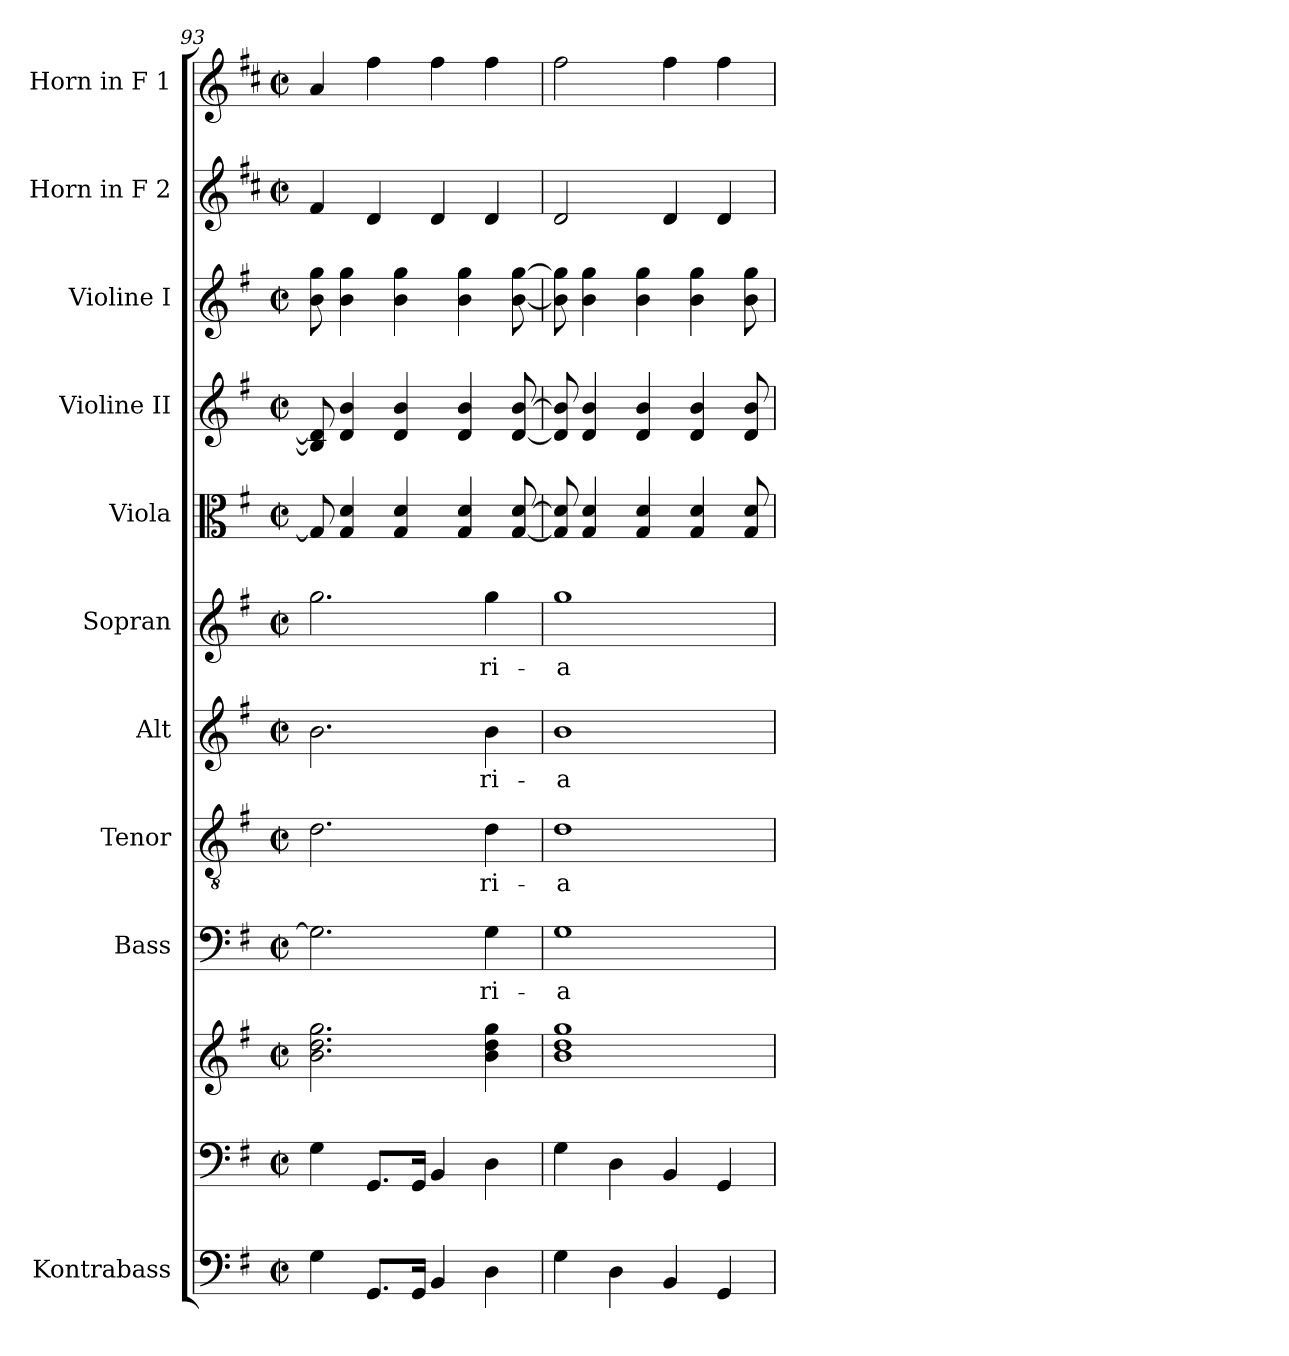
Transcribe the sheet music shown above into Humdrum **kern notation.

**kern	**kern	**kern	**kern	**text	**kern	**text	**kern	**text	**kern	**text	**kern	**kern	**kern	**kern	**kern
*part11	*part10	*part10	*part9	*part9	*part8	*part8	*part7	*part7	*part6	*part6	*part5	*part4	*part3	*part2	*part1
*staff12	*staff11	*staff10	*staff9	*staff9	*staff8	*staff8	*staff7	*staff7	*staff6	*staff6	*staff5	*staff4	*staff3	*staff2	*staff1
*I"Kontrabass	*	*	*I"Bass	*	*I"Tenor	*	*I"Alt	*	*I"Sopran	*	*I"Viola	*I"Violine II	*I"Violine I	*I"Horn in F 2	*I"Horn in F 1
*I'Kb.	*	*	*I'B.	*	*I'T.	*	*I'A.	*	*I'S.	*	*I'Vla.	*I'Vl. II	*I'Vl. I	*	*
*clefF4	*clefF4	*clefG2	*clefF4	*	*clefGv2	*	*clefG2	*	*clefG2	*	*clefC3	*clefG2	*clefG2	*clefG2	*clefG2
*ITrd7c12	*	*	*	*	*	*	*	*	*	*	*	*	*	*ITrd4c7	*ITrd4c7
*k[f#]	*k[f#]	*k[f#]	*k[f#]	*	*k[f#]	*	*k[f#]	*	*k[f#]	*	*k[f#]	*k[f#]	*k[f#]	*k[f#]	*k[f#]
*G:	*G:	*G:	*G:	*	*G:	*	*G:	*	*G:	*	*G:	*G:	*G:	*G:	*G:
*M2/2	*M2/2	*M2/2	*M2/2	*	*M2/2	*	*M2/2	*	*M2/2	*	*M2/2	*M2/2	*M2/2	*M2/2	*M2/2
*met(c|)	*met(c|)	*met(c|)	*met(c|)	*	*met(c|)	*	*met(c|)	*	*met(c|)	*	*met(c|)	*met(c|)	*met(c|)	*met(c|)	*met(c|)
=93	=93	=93	=93	=93	=93	=93	=93	=93	=93	=93	=93	=93	=93	=93	=93
4GG\	4G\	2.b\ 2.dd\ 2.gg\	2.G\]	.	2.d\	.	2.b\	.	2.gg\	.	8G/]	8B/] 8d/]	8b\ 8gg\	4B/	4d/
.	.	.	.	.	.	.	.	.	.	.	4G/ 4d/	4d/ 4b/	4b\ 4gg\	.	.
8.GGG/L	8.GG/L	.	.	.	.	.	.	.	.	.	.	.	.	4G/	4b\
.	.	.	.	.	.	.	.	.	.	.	4G/ 4d/	4d/ 4b/	4b\ 4gg\	.	.
16GGG/Jk	16GG/Jk	.	.	.	.	.	.	.	.	.	.	.	.	.	.
4BBB/	4BB/	.	.	.	.	.	.	.	.	.	.	.	.	4G/	4b\
.	.	.	.	.	.	.	.	.	.	.	4G/ 4d/	4d/ 4b/	4b\ 4gg\	.	.
!	!	!	!	!LO:LY:b	!	!LO:LY:b	!	!LO:LY:b	!	!LO:LY:b	!	!	!	!	!
4DD\	4D\	4b\ 4dd\ 4gg\	4G\	-ri-	4d\	-ri-	4b\	-ri-	4gg\	-ri-	.	.	.	4G/	4b\
.	.	.	.	.	.	.	.	.	.	.	[8G/ [8d/	[8d/ [8b/	[8b\ [8gg\	.	.
=94	=94	=94	=94	=94	=94	=94	=94	=94	=94	=94	=94	=94	=94	=94	=94
!	!	!	!	!LO:LY:b	!	!LO:LY:b	!	!LO:LY:b	!	!LO:LY:b	!	!	!	!	!
4GG\	4G\	1b 1dd 1gg	1G	-a	1d	-a	1b	-a	1gg	-a	8G/] 8d/]	8d/] 8b/]	8b\] 8gg\]	2G/	2b\
.	.	.	.	.	.	.	.	.	.	.	4G/ 4d/	4d/ 4b/	4b\ 4gg\	.	.
4DD\	4D\	.	.	.	.	.	.	.	.	.	.	.	.	.	.
.	.	.	.	.	.	.	.	.	.	.	4G/ 4d/	4d/ 4b/	4b\ 4gg\	.	.
4BBB/	4BB/	.	.	.	.	.	.	.	.	.	.	.	.	4G/	4b\
.	.	.	.	.	.	.	.	.	.	.	4G/ 4d/	4d/ 4b/	4b\ 4gg\	.	.
4GGG/	4GG/	.	.	.	.	.	.	.	.	.	.	.	.	4G/	4b\
.	.	.	.	.	.	.	.	.	.	.	8G/ 8d/	8d/ 8b/	8b\ 8gg\	.	.
=	=	=	=	=	=	=	=	=	=	=	=	=	=	=	=
*-	*-	*-	*-	*-	*-	*-	*-	*-	*-	*-	*-	*-	*-	*-	*-
